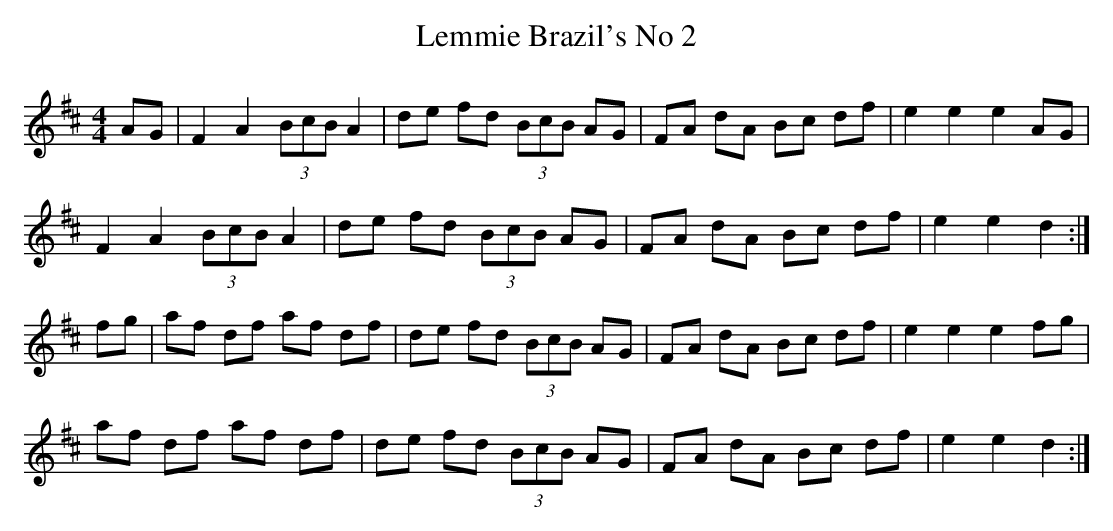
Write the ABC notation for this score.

X:1
T:Lemmie Brazil's No 2
M:4/4
L:1/8
K:D
AG|F2A2 (3BcB A2|de fd (3BcB AG|FA dA Bc df|e2e2e2AG|
F2A2 (3BcB A2|de fd (3BcB AG|FA dA Bc df|e2e2d2:|
fg|af df af df|de fd (3BcB AG|FA dA Bc df|e2e2e2fg|
af df af df|de fd (3BcB AG|FA dA Bc df|e2e2d2:|
